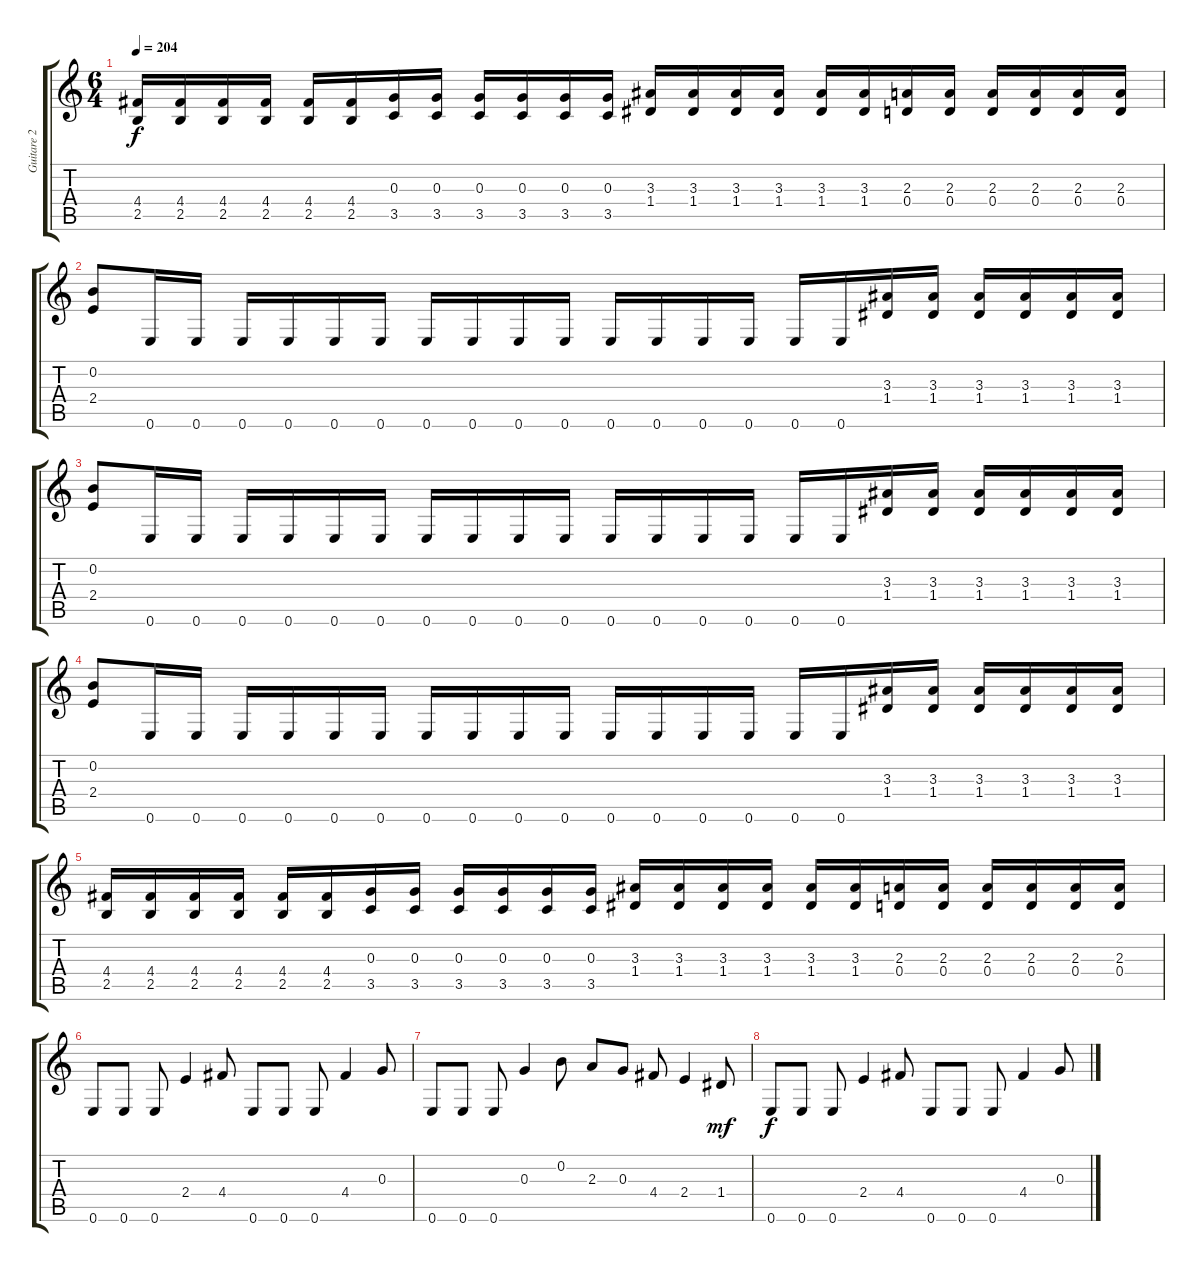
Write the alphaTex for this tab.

\track ("Guitare 2" "Guitare 2") {instrument distortionguitar}
\staff {score tabs}
\tuning (E4 B3 G3 D3 A2 E2) {hide}
\ts (6 4)
\tempo 204
\clef g2
\ks c
(4.4 2.5).16{dy f} (4.4 2.5).16 (4.4 2.5).16 (4.4 2.5).16 (4.4 2.5).16 (4.4 2.5).16 (0.3 3.5).16 (0.3 3.5).16 (0.3 3.5).16 (0.3 3.5).16 (0.3 3.5).16 (0.3 3.5).16 (3.3 1.4).16 (3.3 1.4).16 (3.3 1.4).16 (3.3 1.4).16 (3.3 1.4).16 (3.3 1.4).16 (2.3 0.4).16 (2.3 0.4).16 (2.3 0.4).16 (2.3 0.4).16 (2.3 0.4).16 (2.3 0.4).16 |
(0.2 2.4).8 0.6.16 0.6.16 0.6.16 0.6.16 0.6.16 0.6.16 0.6.16 0.6.16 0.6.16 0.6.16 0.6.16 0.6.16 0.6.16 0.6.16 0.6.16 0.6.16 (3.3 1.4).16 (3.3 1.4).16 (3.3 1.4).16 (3.3 1.4).16 (3.3 1.4).16 (3.3 1.4).16 |
(0.2 2.4).8 0.6.16 0.6.16 0.6.16 0.6.16 0.6.16 0.6.16 0.6.16 0.6.16 0.6.16 0.6.16 0.6.16 0.6.16 0.6.16 0.6.16 0.6.16 0.6.16 (3.3 1.4).16 (3.3 1.4).16 (3.3 1.4).16 (3.3 1.4).16 (3.3 1.4).16 (3.3 1.4).16 |
(0.2 2.4).8 0.6.16 0.6.16 0.6.16 0.6.16 0.6.16 0.6.16 0.6.16 0.6.16 0.6.16 0.6.16 0.6.16 0.6.16 0.6.16 0.6.16 0.6.16 0.6.16 (3.3 1.4).16 (3.3 1.4).16 (3.3 1.4).16 (3.3 1.4).16 (3.3 1.4).16 (3.3 1.4).16 |
(4.4 2.5).16 (4.4 2.5).16 (4.4 2.5).16 (4.4 2.5).16 (4.4 2.5).16 (4.4 2.5).16 (0.3 3.5).16 (0.3 3.5).16 (0.3 3.5).16 (0.3 3.5).16 (0.3 3.5).16 (0.3 3.5).16 (3.3 1.4).16 (3.3 1.4).16 (3.3 1.4).16 (3.3 1.4).16 (3.3 1.4).16 (3.3 1.4).16 (2.3 0.4).16 (2.3 0.4).16 (2.3 0.4).16 (2.3 0.4).16 (2.3 0.4).16 (2.3 0.4).16 |
0.6.8 0.6.8 0.6.8 2.4.4 4.4.8 0.6.8 0.6.8 0.6.8 4.4.4 0.3.8 |
0.6.8 0.6.8 0.6.8 0.3.4 0.2.8 2.3.8 0.3.8 4.4.8 2.4.4 1.4.8{dy mf} |
0.6.8{dy f} 0.6.8 0.6.8 2.4.4 4.4.8 0.6.8 0.6.8 0.6.8 4.4.4 0.3.8
